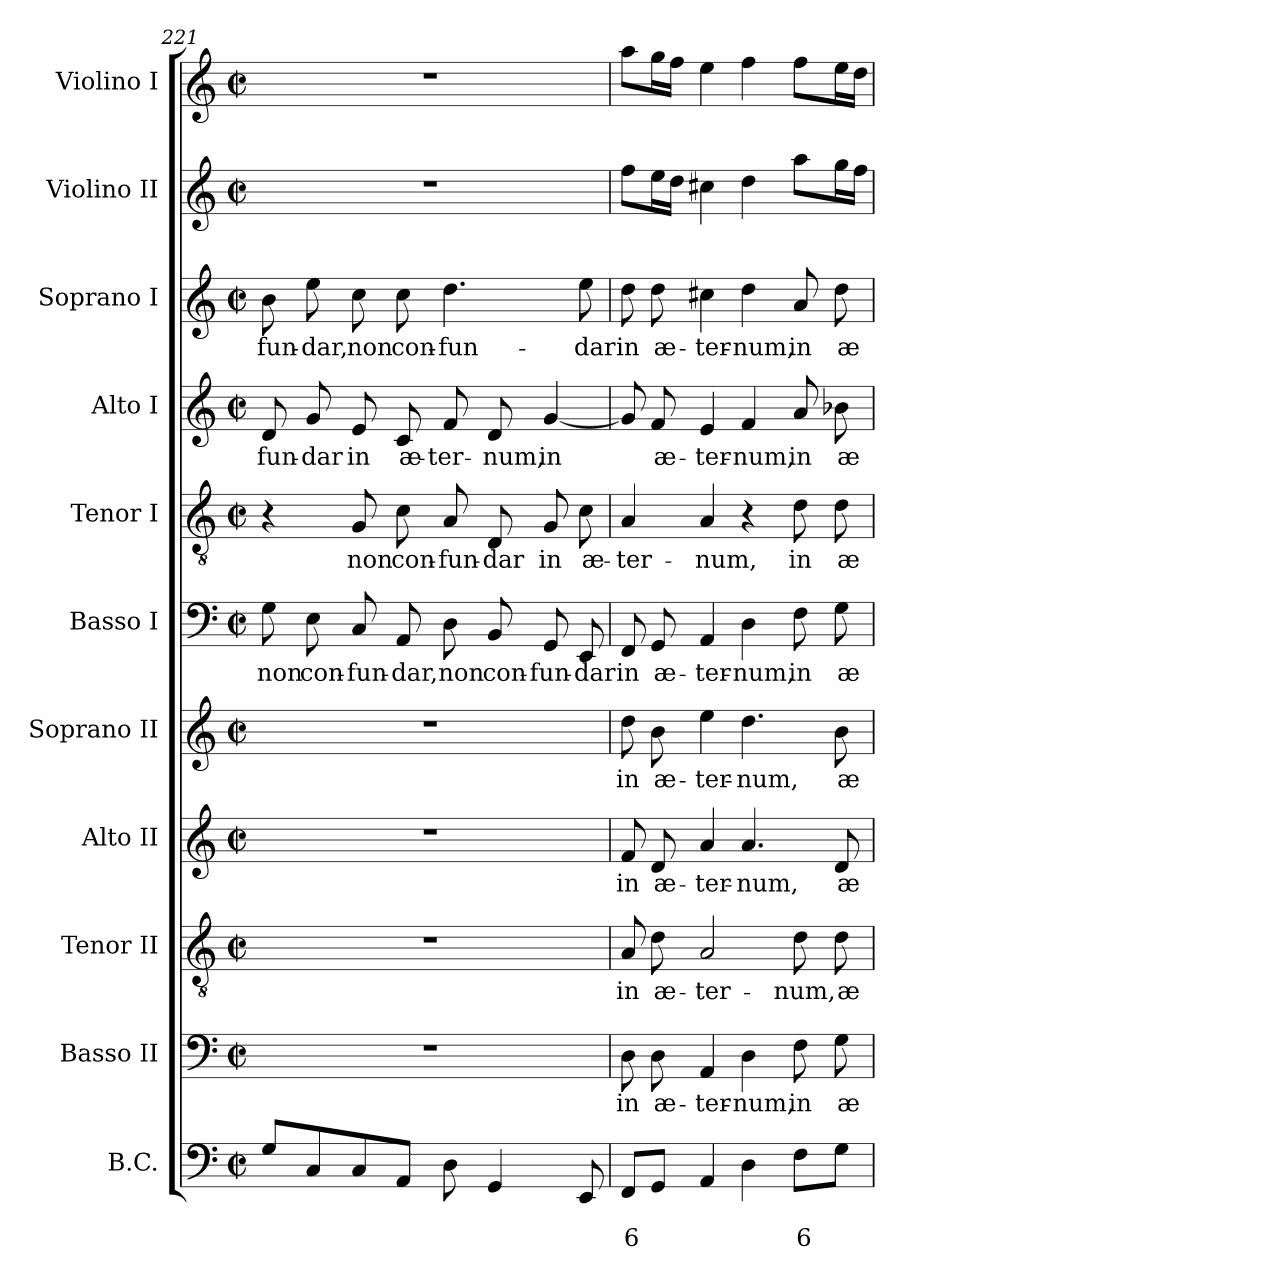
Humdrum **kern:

**kern	**text	**text	**kern	**text	**kern	**text	**kern	**text	**kern	**text	**kern	**text	**kern	**text	**kern	**text	**kern	**text	**kern	**kern
*part11	*part11	*part11	*part10	*part10	*part9	*part9	*part8	*part8	*part7	*part7	*part6	*part6	*part5	*part5	*part4	*part4	*part3	*part3	*part2	*part1
*staff11	*staff11	*staff11	*staff10	*staff10	*staff9	*staff9	*staff8	*staff8	*staff7	*staff7	*staff6	*staff6	*staff5	*staff5	*staff4	*staff4	*staff3	*staff3	*staff2	*staff1
*I"B.C.	*	*	*I"Basso II	*	*I"Tenor II	*	*I"Alto II	*	*I"Soprano II	*	*I"Basso I	*	*I"Tenor I	*	*I"Alto I	*	*I"Soprano I	*	*I"Violino II	*I"Violino I
*I'BC	*	*	*I'B 2	*	*I'T 2	*	*I'A 2	*	*I'S 2	*	*I'B 1	*	*I'T 1	*	*I'A 1	*	*I'S 1	*	*I'Vln. II	*I'Vln. I
*clefF4	*	*	*clefF4	*	*clefGv2	*	*clefG2	*	*clefG2	*	*clefF4	*	*clefGv2	*	*clefG2	*	*clefG2	*	*clefG2	*clefG2
*k[]	*	*	*k[]	*	*k[]	*	*k[]	*	*k[]	*	*k[]	*	*k[]	*	*k[]	*	*k[]	*	*k[]	*k[]
*C:	*	*	*C:	*	*C:	*	*C:	*	*C:	*	*C:	*	*C:	*	*C:	*	*C:	*	*C:	*C:
*M2/2	*	*	*M2/2	*	*M2/2	*	*M2/2	*	*M2/2	*	*M2/2	*	*M2/2	*	*M2/2	*	*M2/2	*	*M2/2	*M2/2
*met(c|)	*	*	*met(c|)	*	*met(c|)	*	*met(c|)	*	*met(c|)	*	*met(c|)	*	*met(c|)	*	*met(c|)	*	*met(c|)	*	*met(c|)	*met(c|)
=221	=221	=221	=221	=221	=221	=221	=221	=221	=221	=221	=221	=221	=221	=221	=221	=221	=221	=221	=221	=221
!	!	!	!	!	!	!	!	!	!	!	!	!LO:LY:b	!	!	!	!	!	!	!	!
!	!	!	!	!	!	!	!	!	!	!	!	!	!	!	!	!LO:LY:b	!	!	!	!
!	!	!	!	!	!	!	!	!	!	!	!	!	!	!	!	!	!	!LO:LY:b	!	!
8G/L	.	.	1r	.	1r	.	1r	.	1r	.	8G\	non	4r	.	8d/	-fun-	8b\	-fun-	1r	1r
!	!	!	!	!	!	!	!	!	!	!	!	!LO:LY:b	!	!	!	!	!	!	!	!
!	!	!	!	!	!	!	!	!	!	!	!	!	!	!	!	!LO:LY:b	!	!	!	!
!	!	!	!	!	!	!	!	!	!	!	!	!	!	!	!	!	!	!LO:LY:b	!	!
8C/	.	.	.	.	.	.	.	.	.	.	8E\	con-	.	.	8g/	-dar	8ee\	-dar,	.	.
!	!	!	!	!	!	!	!	!	!	!	!	!LO:LY:b	!	!	!	!	!	!	!	!
!	!	!	!	!	!	!	!	!	!	!	!	!	!	!LO:LY:b	!	!	!	!	!	!
!	!	!	!	!	!	!	!	!	!	!	!	!	!	!	!	!LO:LY:b	!	!	!	!
!	!	!	!	!	!	!	!	!	!	!	!	!	!	!	!	!	!	!LO:LY:b	!	!
8C/	.	.	.	.	.	.	.	.	.	.	8C/	-fun-	8G/	non	8e/	in	8cc\	non	.	.
!	!	!	!	!	!	!	!	!	!	!	!	!LO:LY:b	!	!	!	!	!	!	!	!
!	!	!	!	!	!	!	!	!	!	!	!	!	!	!LO:LY:b	!	!	!	!	!	!
!	!	!	!	!	!	!	!	!	!	!	!	!	!	!	!	!LO:LY:b	!	!	!	!
!	!	!	!	!	!	!	!	!	!	!	!	!	!	!	!	!	!	!LO:LY:b	!	!
8AA/J	.	.	.	.	.	.	.	.	.	.	8AA/	-dar,	8c\	con-	8c/	æ-	8cc\	con-	.	.
!	!	!	!	!	!	!	!	!	!	!	!	!LO:LY:b	!	!	!	!	!	!	!	!
!	!	!	!	!	!	!	!	!	!	!	!	!	!	!LO:LY:b	!	!	!	!	!	!
!	!	!	!	!	!	!	!	!	!	!	!	!	!	!	!	!LO:LY:b	!	!	!	!
!	!	!	!	!	!	!	!	!	!	!	!	!	!	!	!	!	!	!LO:LY:b	!	!
8D\	.	.	.	.	.	.	.	.	.	.	8D\	non	8A/	-fun-	8f/	-ter-	4.dd\	-fun-	.	.
!	!	!	!	!	!	!	!	!	!	!	!	!LO:LY:b	!	!	!	!	!	!	!	!
!	!	!	!	!	!	!	!	!	!	!	!	!	!	!LO:LY:b	!	!	!	!	!	!
!	!	!	!	!	!	!	!	!	!	!	!	!	!	!	!	!LO:LY:b	!	!	!	!
4GG/	.	.	.	.	.	.	.	.	.	.	8BB/	con-	8D/	-dar	8d/	-num,	.	.	.	.
!	!	!	!	!	!	!	!	!	!	!	!	!LO:LY:b	!	!	!	!	!	!	!	!
!	!	!	!	!	!	!	!	!	!	!	!	!	!	!LO:LY:b	!	!	!	!	!	!
!	!	!	!	!	!	!	!	!	!	!	!	!	!	!	!	!LO:LY:b	!	!	!	!
.	.	.	.	.	.	.	.	.	.	.	8GG/	-fun-	8G/	in	[4g/	in	.	.	.	.
!	!	!	!	!	!	!	!	!	!	!	!	!LO:LY:b	!	!	!	!	!	!	!	!
!	!	!	!	!	!	!	!	!	!	!	!	!	!	!LO:LY:b	!	!	!	!	!	!
!	!	!	!	!	!	!	!	!	!	!	!	!	!	!	!	!	!	!LO:LY:b	!	!
8EE/	.	.	.	.	.	.	.	.	.	.	8EE/	-dar	8c\	æ-	.	.	8ee\	-dar	.	.
=222	=222	=222	=222	=222	=222	=222	=222	=222	=222	=222	=222	=222	=222	=222	=222	=222	=222	=222	=222	=222
!	!	!LO:LY:b	!	!	!	!	!	!	!	!	!	!	!	!	!	!	!	!	!	!
!	!	!	!	!LO:LY:b	!	!	!	!	!	!	!	!	!	!	!	!	!	!	!	!
!	!	!	!	!	!	!LO:LY:b	!	!	!	!	!	!	!	!	!	!	!	!	!	!
!	!	!	!	!	!	!	!	!LO:LY:b	!	!	!	!	!	!	!	!	!	!	!	!
!	!	!	!	!	!	!	!	!	!	!LO:LY:b	!	!	!	!	!	!	!	!	!	!
!	!	!	!	!	!	!	!	!	!	!	!	!LO:LY:b	!	!	!	!	!	!	!	!
!	!	!	!	!	!	!	!	!	!	!	!	!	!	!LO:LY:b	!	!	!	!	!	!
!	!	!	!	!	!	!	!	!	!	!	!	!	!	!	!	!	!	!LO:LY:b	!	!
8FF/L	.	6	8D\	in	8A/	in	8f/	in	8dd\	in	8FF/	in	4A/	-ter-	8g/]	.	8dd\	in	8ff\L	8aa\L
!	!	!	!	!LO:LY:b	!	!	!	!	!	!	!	!	!	!	!	!	!	!	!	!
!	!	!	!	!	!	!LO:LY:b	!	!	!	!	!	!	!	!	!	!	!	!	!	!
!	!	!	!	!	!	!	!	!LO:LY:b	!	!	!	!	!	!	!	!	!	!	!	!
!	!	!	!	!	!	!	!	!	!	!LO:LY:b	!	!	!	!	!	!	!	!	!	!
!	!	!	!	!	!	!	!	!	!	!	!	!LO:LY:b	!	!	!	!	!	!	!	!
!	!	!	!	!	!	!	!	!	!	!	!	!	!	!	!	!LO:LY:b	!	!	!	!
!	!	!	!	!	!	!	!	!	!	!	!	!	!	!	!	!	!	!LO:LY:b	!	!
8GG/J	.	.	8D\	æ-	8d\	æ-	8d/	æ-	8b\	æ-	8GG/	æ-	.	.	8f/	æ-	8dd\	æ-	16ee\L	16gg\L
.	.	.	.	.	.	.	.	.	.	.	.	.	.	.	.	.	.	.	16dd\JJ	16ff\JJ
!	!	!	!	!LO:LY:b	!	!	!	!	!	!	!	!	!	!	!	!	!	!	!	!
!	!	!	!	!	!	!LO:LY:b	!	!	!	!	!	!	!	!	!	!	!	!	!	!
!	!	!	!	!	!	!	!	!LO:LY:b	!	!	!	!	!	!	!	!	!	!	!	!
!	!	!	!	!	!	!	!	!	!	!LO:LY:b	!	!	!	!	!	!	!	!	!	!
!	!	!	!	!	!	!	!	!	!	!	!	!LO:LY:b	!	!	!	!	!	!	!	!
!	!	!	!	!	!	!	!	!	!	!	!	!	!	!LO:LY:b	!	!	!	!	!	!
!	!	!	!	!	!	!	!	!	!	!	!	!	!	!	!	!LO:LY:b	!	!	!	!
!	!	!	!	!	!	!	!	!	!	!	!	!	!	!	!	!	!	!LO:LY:b	!	!
4AA/	.	.	4AA/	-ter-	2A/	-ter-	4a/	-ter-	4ee\	-ter-	4AA/	-ter-	4A/	-num,	4e/	-ter-	4cc#X\	-ter-	4cc#X\	4ee\
!	!	!	!	!LO:LY:b	!	!	!	!	!	!	!	!	!	!	!	!	!	!	!	!
!	!	!	!	!	!	!	!	!LO:LY:b	!	!	!	!	!	!	!	!	!	!	!	!
!	!	!	!	!	!	!	!	!	!	!LO:LY:b	!	!	!	!	!	!	!	!	!	!
!	!	!	!	!	!	!	!	!	!	!	!	!LO:LY:b	!	!	!	!	!	!	!	!
!	!	!	!	!	!	!	!	!	!	!	!	!	!	!	!	!LO:LY:b	!	!	!	!
!	!	!	!	!	!	!	!	!	!	!	!	!	!	!	!	!	!	!LO:LY:b	!	!
4D\	.	.	4D\	-num,	.	.	4.a/	-num,	4.dd\	-num,	4D\	-num,	4r	.	4f/	-num,	4dd\	-num,	4dd\	4ff\
!	!	!LO:LY:b	!	!	!	!	!	!	!	!	!	!	!	!	!	!	!	!	!	!
!	!	!	!	!LO:LY:b	!	!	!	!	!	!	!	!	!	!	!	!	!	!	!	!
!	!	!	!	!	!	!LO:LY:b	!	!	!	!	!	!	!	!	!	!	!	!	!	!
!	!	!	!	!	!	!	!	!	!	!	!	!LO:LY:b	!	!	!	!	!	!	!	!
!	!	!	!	!	!	!	!	!	!	!	!	!	!	!LO:LY:b	!	!	!	!	!	!
!	!	!	!	!	!	!	!	!	!	!	!	!	!	!	!	!LO:LY:b	!	!	!	!
!	!	!	!	!	!	!	!	!	!	!	!	!	!	!	!	!	!	!LO:LY:b	!	!
8F\L	.	6	8F\	in	8d\	-num,	.	.	.	.	8F\	in	8d\	in	8a/	in	8a/	in	8aa\L	8ff\L
!	!	!	!	!LO:LY:b	!	!	!	!	!	!	!	!	!	!	!	!	!	!	!	!
!	!	!	!	!	!	!LO:LY:b	!	!	!	!	!	!	!	!	!	!	!	!	!	!
!	!	!	!	!	!	!	!	!LO:LY:b	!	!	!	!	!	!	!	!	!	!	!	!
!	!	!	!	!	!	!	!	!	!	!LO:LY:b	!	!	!	!	!	!	!	!	!	!
!	!	!	!	!	!	!	!	!	!	!	!	!LO:LY:b	!	!	!	!	!	!	!	!
!	!	!	!	!	!	!	!	!	!	!	!	!	!	!LO:LY:b	!	!	!	!	!	!
!	!	!	!	!	!	!	!	!	!	!	!	!	!	!	!	!LO:LY:b	!	!	!	!
!	!	!	!	!	!	!	!	!	!	!	!	!	!	!	!	!	!	!LO:LY:b	!	!
8G\J	.	.	8G\	æ-	8d\	æ-	8d/	æ-	8b\	æ-	8G\	æ-	8d\	æ-	8b-X\	æ-	8dd\	æ-	16gg\L	16ee\L
.	.	.	.	.	.	.	.	.	.	.	.	.	.	.	.	.	.	.	16ff\JJ	16dd\JJ
=	=	=	=	=	=	=	=	=	=	=	=	=	=	=	=	=	=	=	=	=
*-	*-	*-	*-	*-	*-	*-	*-	*-	*-	*-	*-	*-	*-	*-	*-	*-	*-	*-	*-	*-
